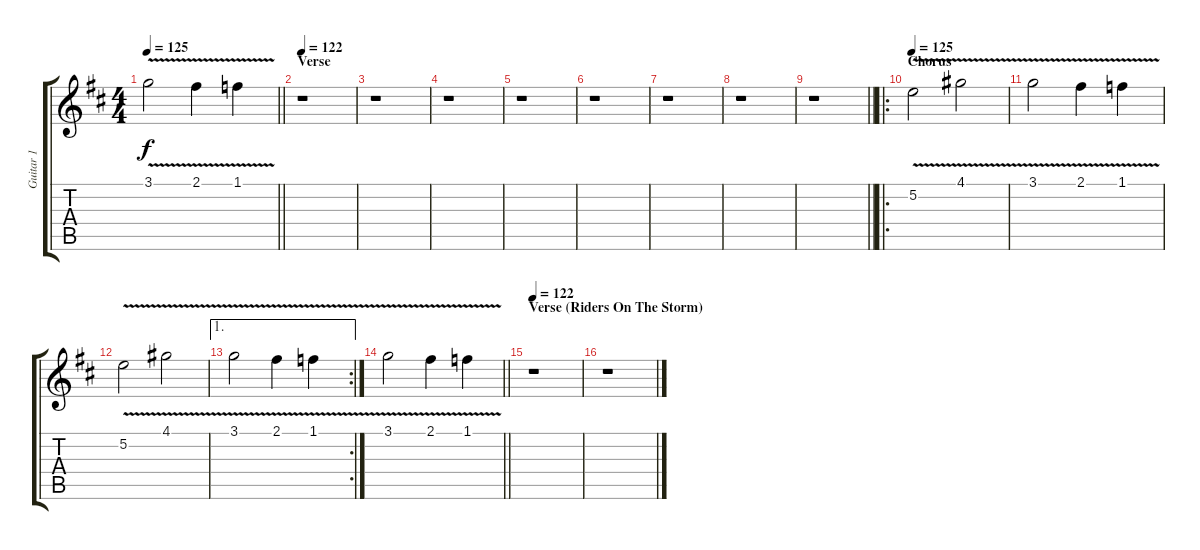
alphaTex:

\track ("Guitar 1" "Guitar 1") {instrument distortionguitar}
\staff {score tabs}
\tuning (E4 B3 G3 D3 A2 E2) {hide}
\ts (4 4)
\tempo 125
\clef g2
\barLineRight lightlight
\ks d
3.1{v}.2{dy f} 2.1{v}.4 1.1{v}.4 |
\section ("" "Verse")
\tempo 122
r.1 |
r.1 |
r.1 |
r.1 |
r.1 |
r.1 |
r.1 |
\barLineRight lightlight
r.1 |
\ro
\section ("" "Chorus")
\tempo 125
5.2{v}.2 4.1{v}.2 |
3.1{v}.2 2.1{v}.4 1.1{v}.4 |
5.2{v}.2 4.1{v}.2 |
\ae 1
\rc 2
3.1{v}.2 2.1{v}.4 1.1{v}.4 |
\barLineRight lightlight
3.1{v}.2 2.1{v}.4 1.1{v}.4 |
\section ("" "Verse (Riders On The Storm)")
\tempo 122
r.1 |
r.1
